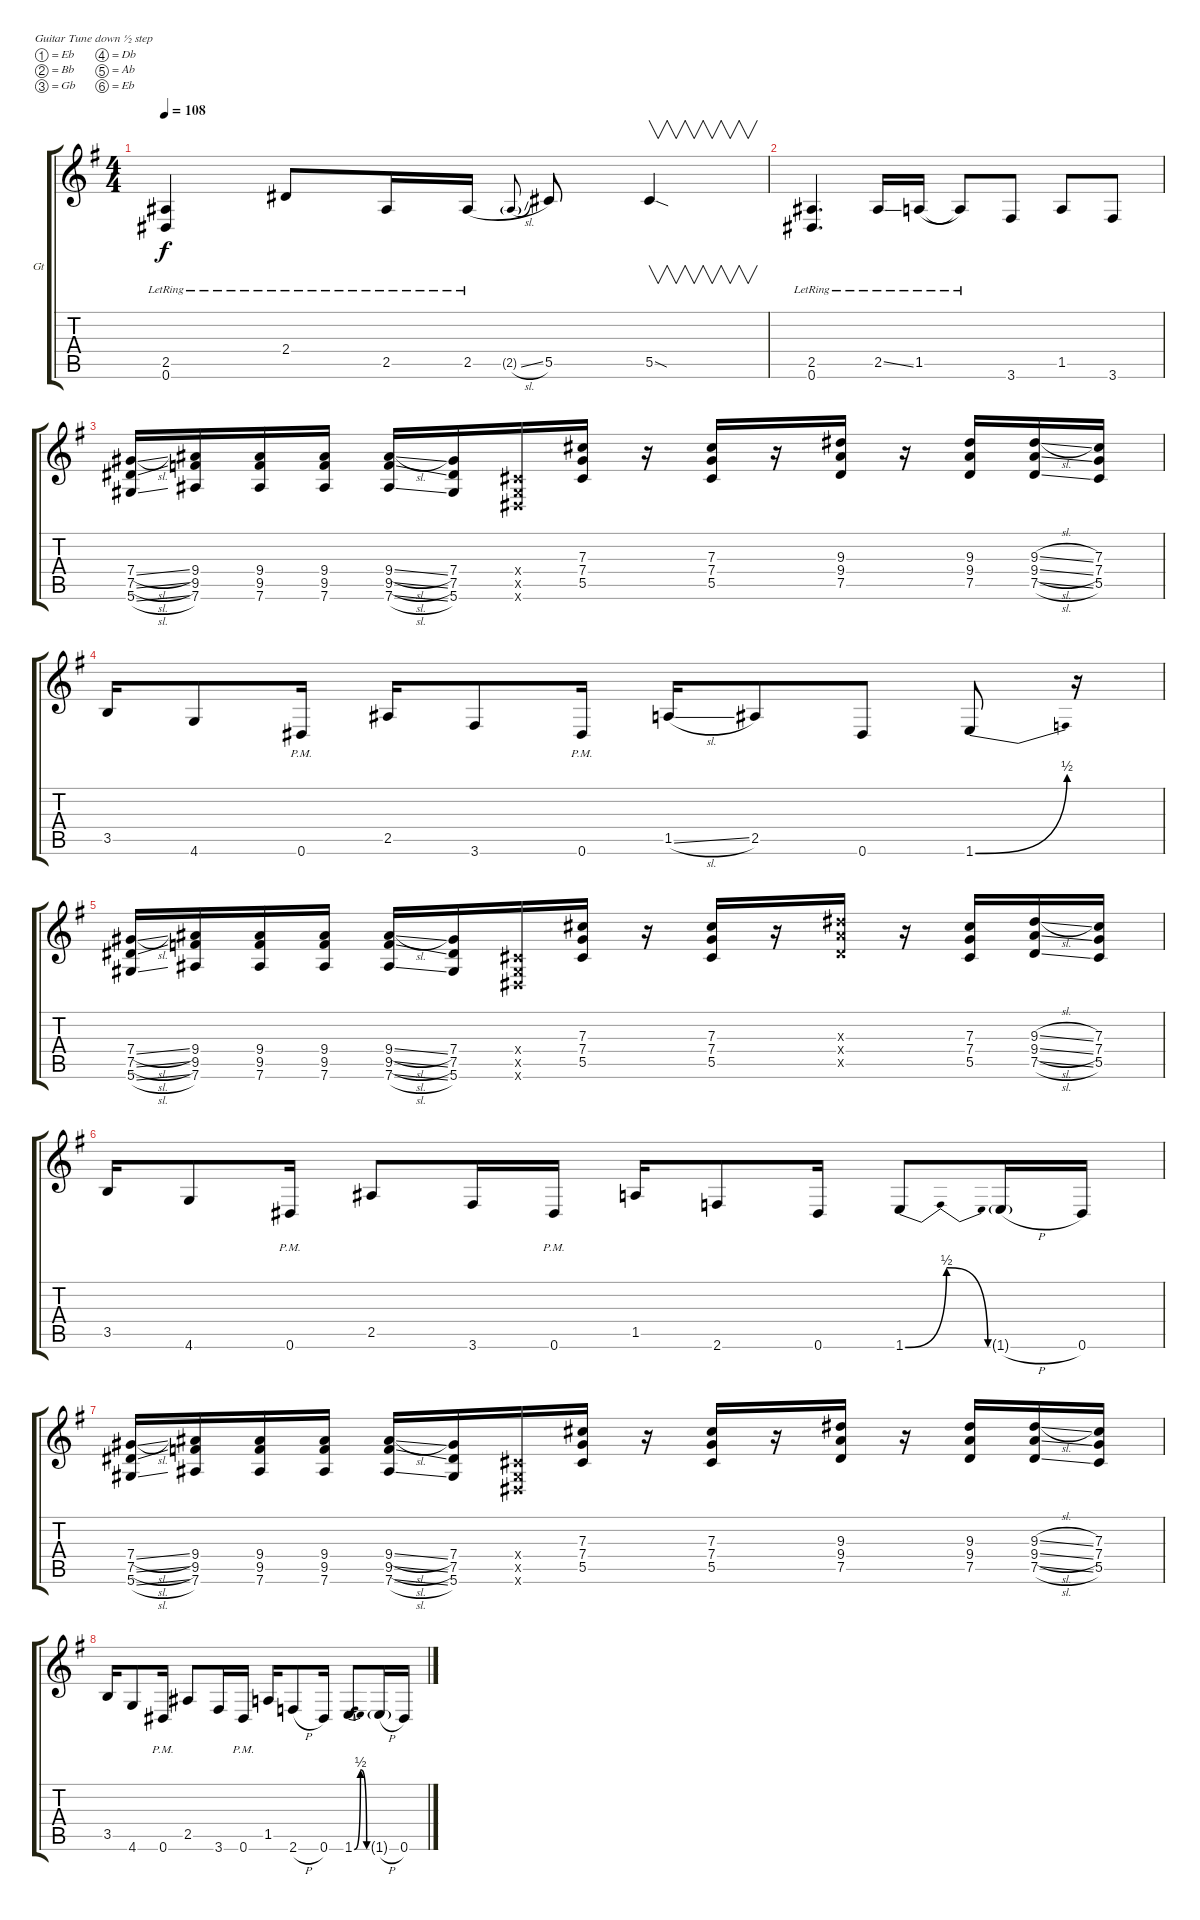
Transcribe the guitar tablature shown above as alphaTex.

\defaultSystemsLayout 4
\bracketExtendMode groupsimilarinstruments
\firstSystemTrackNameOrientation horizontal
\otherSystemsTrackNameOrientation horizontal
\track ("2 Guitar" "Gt") {instrument distortionguitar}
\staff {score tabs}
\tuning (Eb4 Bb3 Gb3 Db3 Ab2 Eb2)
\ts (4 4)
\tempo 108
\clef g2
\scale
1.05549
\ks g
(0.6{lr} 2.5{lr}).4{dy f} 2.4{lr}.8 2.5{lr}.16 2.5{lr}.16{legatoorigin} 2.5{sl g}.8{gr onbeat legatoorigin} 5.5.8 5.5{sod}.4{v} |
\scale
0.944515 (0.6{lr} 2.5{lr}).4{d} 2.5{ss lr}.16 1.5{lr}.16{legatoorigin} 1.5{lr t}.8 3.6.8 1.5.8 3.6.8 |
\scale
1.05549 (5.6{sl} 7.5{sl} 7.4{sl}).16 (7.6 9.5 9.4).16 (7.6 9.5 9.4).16 (7.6 9.5 9.4).16 (7.6{sl} 9.5{sl} 9.4{sl}).16 (5.6 7.5 7.4).16 (0.6{x} 0.5{x} 0.4{x}).16 (5.5 7.4 7.3).16 r.16 (5.5 7.4 7.3).16 r.16 (7.5 9.4 9.3).16 r.16 (7.5 9.4 9.3).16 (7.5{sl} 9.4{sl} 9.3{sl}).16 (5.5 7.4 7.3).16 |
\scale
0.944515 3.5.16 4.6.8 0.6{pm}.16 2.5.16 3.6.8 0.6{pm}.16 1.5{sl}.16 2.5.8 0.6.8 1.6{be (bend 0 0 14.399999999999999 2)}.8 r.16 |
\scale
1.05549 (5.6{sl} 7.5{sl} 7.4{sl}).16 (7.6 9.5 9.4).16 (7.6 9.5 9.4).16 (7.6 9.5 9.4).16 (7.6{sl} 9.5{sl} 9.4{sl}).16 (5.6 7.5 7.4).16 (0.6{x} 0.5{x} 0.4{x}).16 (5.5 7.4 7.3).16 r.16 (5.5 7.4 7.3).16 r.16 (7.5{x} 9.4{x} 9.3{x}).16 r.16 (5.5 7.4 7.3).16 (7.5{sl} 9.4{sl} 9.3{sl}).16 (5.5 7.4 7.3).16 |
\scale
0.944515 3.5.16 4.6.8 0.6{pm}.16 2.5.8 3.6.16 0.6{pm}.16 1.5.16 2.6.8 0.6.16 1.6{be (bendrelease 0 0 11.4 2 20.4 2 30 0)}.8 1.6{h g}.16 0.6.16 |
\scale
1.05549 (5.6{sl} 7.5{sl} 7.4{sl}).16 (7.6 9.5 9.4).16 (7.6 9.5 9.4).16 (7.6 9.5 9.4).16 (7.6{sl} 9.5{sl} 9.4{sl}).16 (5.6 7.5 7.4).16 (0.6{x} 0.5{x} 0.4{x}).16 (5.5 7.4 7.3).16 r.16 (5.5 7.4 7.3).16 r.16 (7.5 9.4 9.3).16 r.16 (7.5 9.4 9.3).16 (7.5{sl} 9.4{sl} 9.3{sl}).16 (5.5 7.4 7.3).16 |
\scale
0.944515 3.5.16 4.6.8 0.6{pm}.16 2.5.8 3.6.16 0.6{pm}.16 1.5.16 2.6{h}.8 0.6.16 1.6{be (bendrelease 0 0 11.4 2 20.4 2 30 0)}.8 1.6{h g}.16 0.6.16
